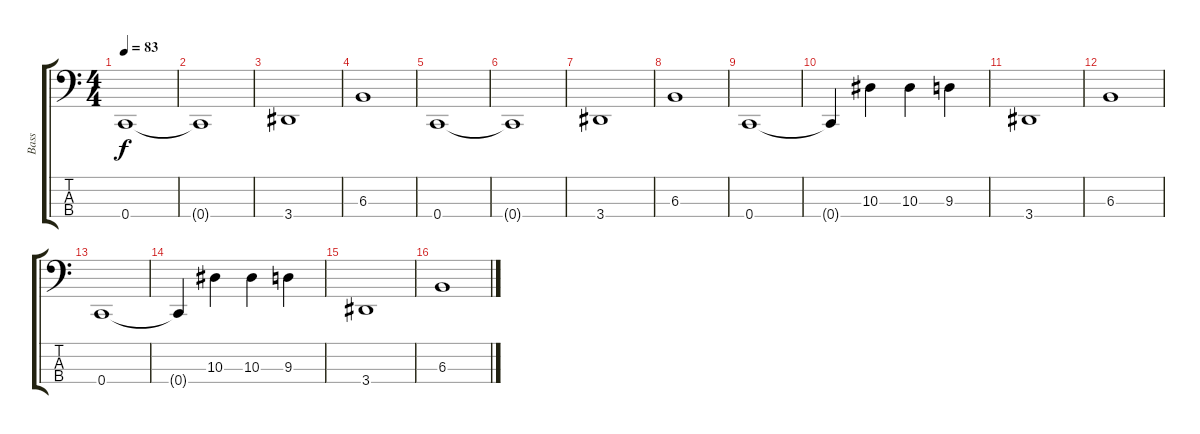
\track ("Bass" "Bass") {instrument electricbassfinger}
\staff {score tabs}
\tuning (Eb2 Bb1 F1 C1) {hide}
\ts (4 4)
\tempo 83
\clef f4
\ks c
0.4.1{dy f instrument electricbassfinger} |
0.4{t}.1 |
3.4.1 |
6.3.1 |
0.4.1 |
0.4{t}.1 |
3.4.1 |
6.3.1 |
0.4.1 |
0.4{t}.4 10.3.4 10.3.4 9.3.4 |
3.4.1 |
6.3.1 |
0.4.1 |
0.4{t}.4 10.3.4 10.3.4 9.3.4 |
3.4.1 |
6.3.1
